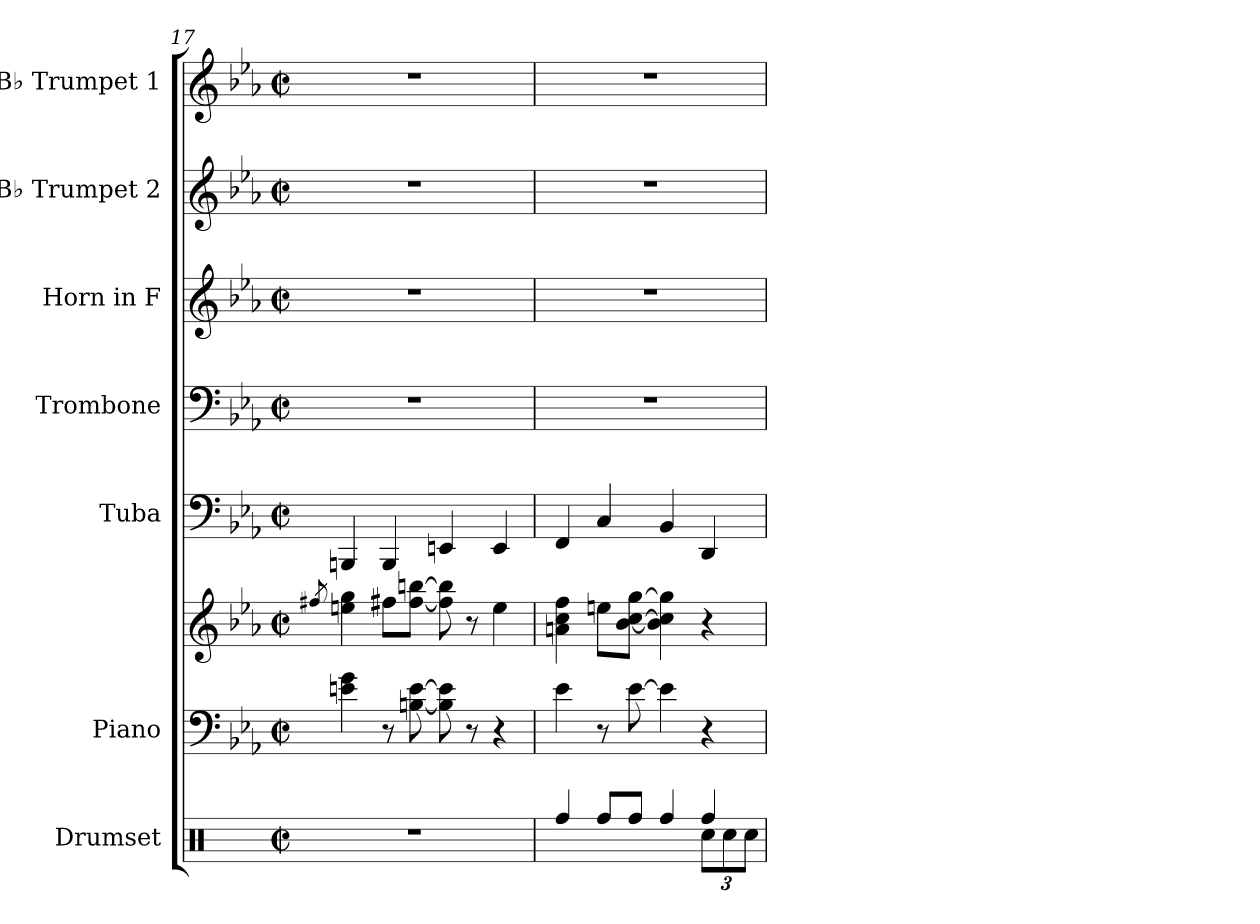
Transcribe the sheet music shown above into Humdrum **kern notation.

**kern	**kern	**kern	**kern	**kern	**kern	**kern	**kern
*part7	*part6	*part6	*part5	*part4	*part3	*part2	*part1
*staff8	*staff7	*staff6	*staff5	*staff4	*staff3	*staff2	*staff1
*I"Drumset	*I"Piano	*	*I"Tuba	*I"Trombone	*I"Horn in F	*I"B♭ Trumpet 2	*I"B♭ Trumpet 1
*I'Drs.	*I'Pno.	*	*I'Tba.	*I'Tbn.	*	*I'B♭ Tpt. 2	*I'B♭ Tpt. 1
*clefX	*clefF4	*clefG2	*clefF4	*clefF4	*clefG2	*clefG2	*clefG2
*	*	*	*	*	*ITrd4c7	*ITrd1c2	*ITrd1c2
*k[]	*k[b-e-a-]	*k[b-e-a-]	*k[b-e-a-]	*k[b-e-a-]	*k[b-e-a-d-]	*k[b-e-a-d-g-]	*k[b-e-a-d-g-]
*M2/2	*M2/2	*M2/2	*M2/2	*M2/2	*M2/2	*M2/2	*M2/2
*met(c|)	*met(c|)	*met(c|)	*met(c|)	*met(c|)	*met(c|)	*met(c|)	*met(c|)
=17	=17	=17	=17	=17	=17	=17	=17
.	.	8qff#X/	.	.	.	.	.
1r	4en\ 4g\	4een\ 4gg\	4BBBn/	1r	1r	1r	1r
.	8r	8ff#\L	4BBB/	.	.	.	.
.	[8Bn\ [8e\	[8ff#i\ [8bbn\J	.	.	.	.	.
.	8B\] 8e\]	8ff#\] 8bb\]	4EEn/	.	.	.	.
.	8r	8r	.	.	.	.	.
.	4r	4ee\	4EE/	.	.	.	.
!!LO:PB:g=z
=18	=18	=18	=18	=18	=18	=18	=18
*^	*	*	*	*	*	*	*
4Rff/	2.ryy	4e-\	4an\ 4cc\ 4ff\	4FF/	1r	1r	1r	1r
8Rff/L	.	8r	8een\L	4C/	.	.	.	.
8Rff/J	.	[8e-\	[8b-\ [8cc\ [8gg\J	.	.	.	.	.
4Rff/	.	4e-\]	4b-\] 4cc\] 4gg\]	4BB-/	.	.	.	.
*Xbrackettup	*	*	*	*	*	*	*	*
12Rcc\L	4Rff/	4r	4r	4DD/	.	.	.	.
12Rcc\	.	.	.	.	.	.	.	.
12Rcc\J	.	.	.	.	.	.	.	.
*v	*v	*	*	*	*	*	*	*
=	=	=	=	=	=	=	=
*-	*-	*-	*-	*-	*-	*-	*-
